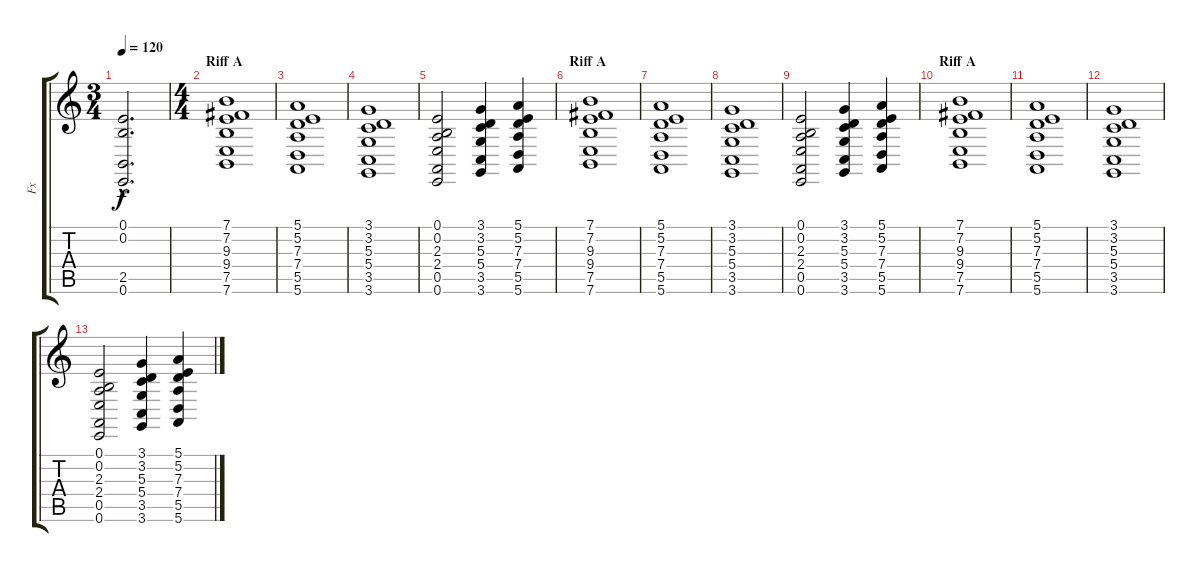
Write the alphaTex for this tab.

\track ("Fx" "Fx") {instrument fx5brightness}
\staff {score tabs}
\tuning (E4 B3 G3 D3 A2 E2) {hide}
\ts (3 4)
\tempo 120
\clef g2
\ks c
(0.1{hac} 0.2{hac} 2.5{hac} 0.6{hac}).2{d dy f} |
\ts (4 4)
\section ("" "Riff A")
(7.1 7.2 9.3 9.4 7.5 7.6).1 |
(5.1 5.2 7.3 7.4 5.5 5.6).1 |
(3.1 3.2 5.3 5.4 3.5 3.6).1 |
(0.1 0.2 2.3 2.4 0.5 0.6).2 (3.1 3.2 5.3 5.4 3.5 3.6).4 (5.1 5.2 7.3 7.4 5.5 5.6).4 |
\section ("" "Riff A")
(7.1 7.2 9.3 9.4 7.5 7.6).1 |
(5.1 5.2 7.3 7.4 5.5 5.6).1{volume 11} |
(3.1 3.2 5.3 5.4 3.5 3.6).1 |
(0.1 0.2 2.3 2.4 0.5 0.6).2{volume 8} (3.1 3.2 5.3 5.4 3.5 3.6).4 (5.1 5.2 7.3 7.4 5.5 5.6).4 |
\section ("" "Riff A")
(7.1 7.2 9.3 9.4 7.5 7.6).1{volume 2} |
(5.1 5.2 7.3 7.4 5.5 5.6).1{volume 0} |
(3.1 3.2 5.3 5.4 3.5 3.6).1 |
(0.1 0.2 2.3 2.4 0.5 0.6).2 (3.1 3.2 5.3 5.4 3.5 3.6).4 (5.1 5.2 7.3 7.4 5.5 5.6).4
